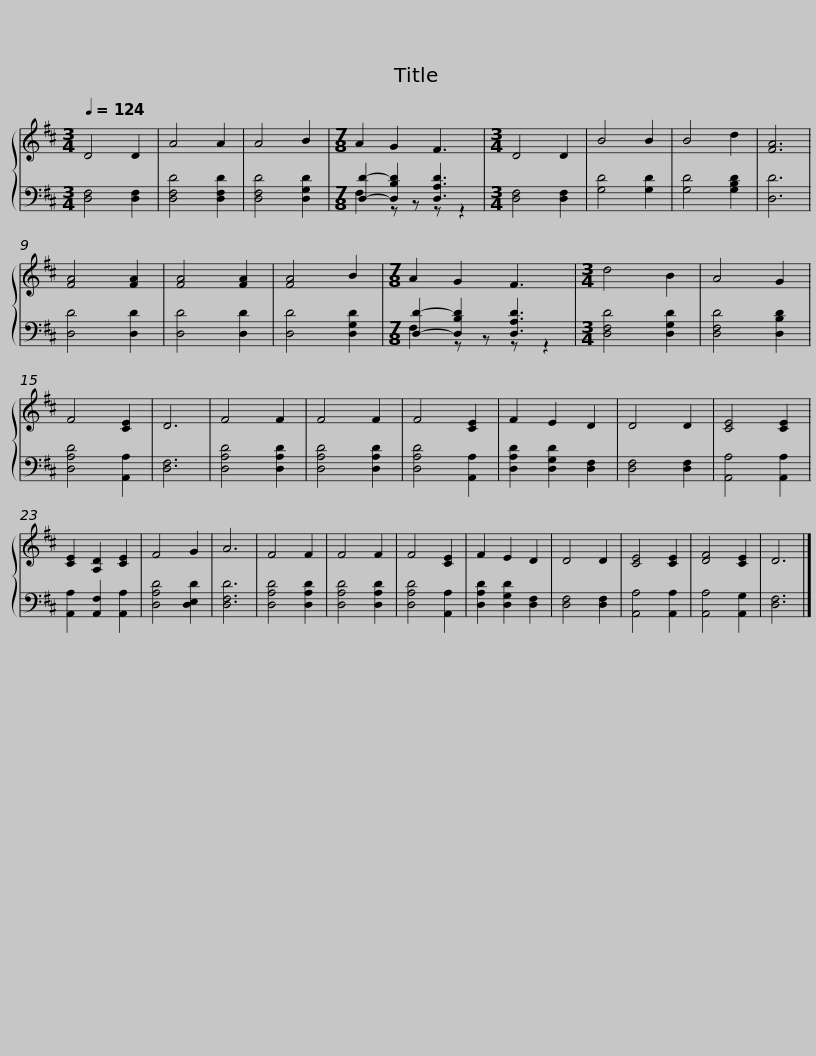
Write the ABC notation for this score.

X:1
%%score { 1 | ( 2 3 ) }
L:1/8
Q:1/4=124
M:3/4
I:linebreak $
K:D
V:1 treble
V:2 bass
V:3 bass
V:1
 D4 D2 | A4 A2 | A4 B2 |[M:7/8] A2 G2 F3 |[M:3/4] D4 D2 | %5
 B4 B2 | B4 d2 | [FA]6 | [FA]4 [FA]2 | [FA]4 [FA]2 | %10
 [FA]4 B2 |$[M:7/8] A2 G2 F3 |[M:3/4] d4 B2 | A4 G2 | F4 [CE]2 | %15
 D6 | F4 F2 | F4 F2 | F4 [CE]2 | F2 E2 D2 | %20
 D4 D2 | [CE]4 [CE]2 | [CE]2 [A,D]2 [CE]2 |$ F4 G2 | A6 | %25
 F4 F2 | F4 F2 | F4 [CE]2 | F2 E2 D2 | D4 D2 | %30
 [CE]4 [CE]2 | [DF]4 [CE]2 | D6 |] %33
V:2
 [D,F,]4 [D,F,]2 | [D,F,D]4 [D,F,D]2 | [D,F,D]4 [D,G,D]2 |[M:7/8] [D,D]2- [D,B,D]2 [D,A,D]3 |[M:3/4] [D,F,]4 [D,F,]2 | %5
 [G,D]4 [G,D]2 | [G,D]4 [G,B,D]2 | [D,D]6 | [D,D]4 [D,D]2 | [D,D]4 [D,D]2 | %10
 [D,D]4 [D,G,D]2 |$[M:7/8] [D,D]2- [D,B,D]2 [D,A,D]3 |[M:3/4] [D,F,D]4 [D,G,D]2 | [D,F,D]4 [D,B,D]2 | [D,A,D]4 [A,,A,]2 | %15
 [D,F,]6 | [D,A,D]4 [D,A,D]2 | [D,A,D]4 [D,A,D]2 | [D,A,D]4 [A,,A,]2 | [D,A,D]2 [D,G,D]2 [D,F,]2 | %20
 [D,F,]4 [D,F,]2 | [A,,A,]4 [A,,A,]2 | [A,,A,]2 [A,,F,]2 [A,,A,]2 |$ [D,A,D]4 [D,E,D]2 | [D,F,D]6 | %25
 [D,A,D]4 [D,A,D]2 | [D,A,D]4 [D,A,D]2 | [D,A,D]4 [A,,A,]2 | [D,A,D]2 [D,G,D]2 [D,F,]2 | [D,F,]4 [D,F,]2 | %30
 [A,,A,]4 [A,,A,]2 | [A,,A,]4 [A,,G,]2 | [D,F,]6 |] %33
V:3
 x6 | x6 | x6 |[M:7/8] F,2 z z z z2 |[M:3/4] x6 | %5
 x6 | x6 | x6 | x6 | x6 | %10
 x6 |$[M:7/8] F,2 z z z z2 |[M:3/4] x6 | x6 | x6 | %15
 x6 | x6 | x6 | x6 | x6 | %20
 x6 | x6 | x6 |$ x6 | x6 | %25
 x6 | x6 | x6 | x6 | x6 | %30
 x6 | x6 | x6 |] %33
